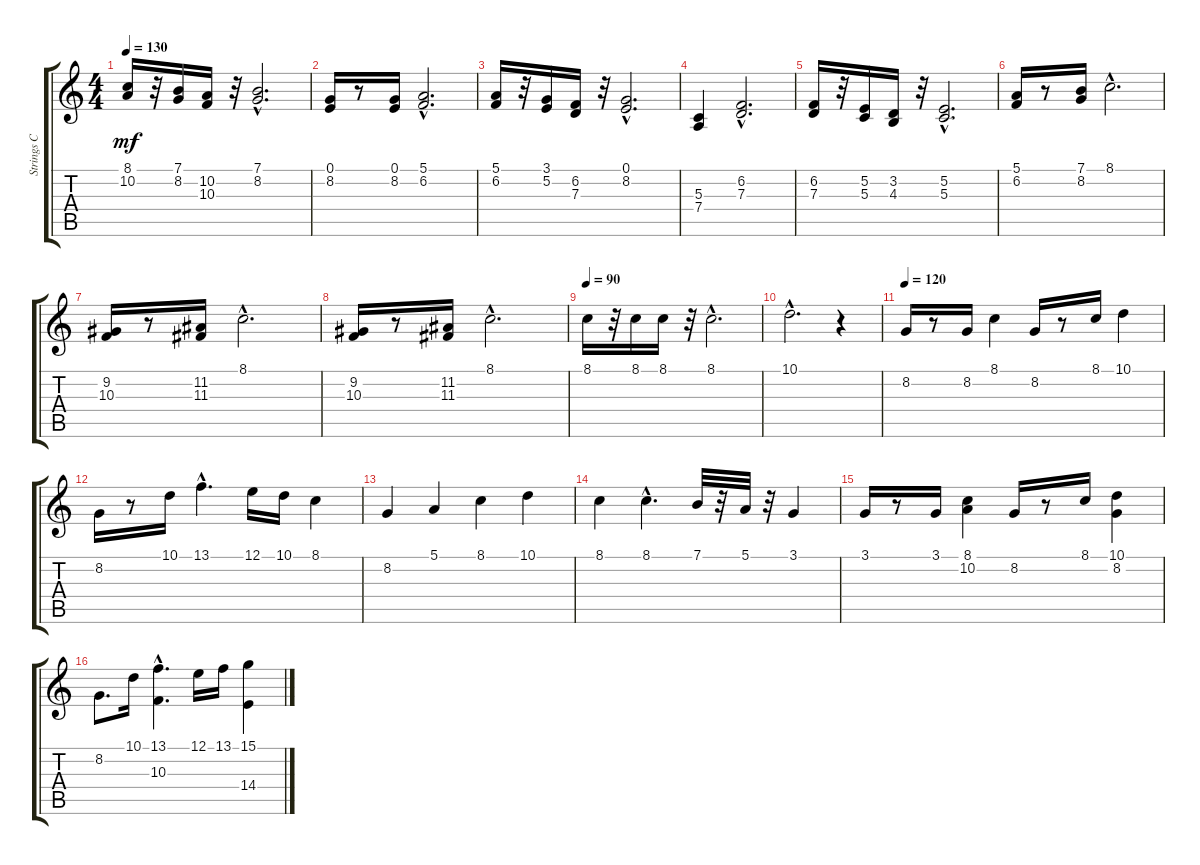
\track ("Strings C" "Strings C") {instrument stringensemble1}
\staff {score tabs}
\tuning (E4 B3 G3 D3 A2 E2) {hide}
\ts (4 4)
\tempo 130
\clef g2
\ks c
(8.1 10.2).16{dy mf} r.32 (7.1 8.2).16 (10.2 10.3).16 r.32 (7.1{hac} 8.2{hac}).2{d} |
(0.1 8.2).16 r.8 (0.1 8.2).16 (5.1{hac} 6.2{hac}).2{d} |
(5.1 6.2).16 r.32 (3.1 5.2).16 (6.2 7.3).16 r.32 (0.1{hac} 8.2{hac}).2{d} |
(5.3 7.4).4 (6.2{hac} 7.3{hac}).2{d} |
(6.2 7.3).16 r.32 (5.2 5.3).16 (3.2 4.3).16 r.32 (5.2{hac} 5.3{hac}).2{d} |
(5.1 6.2).16 r.8 (7.1 8.2).16 8.1{hac}.2{d} |
(9.2 10.3).16 r.8 (11.2 11.3).16 8.1{hac}.2{d} |
(9.2 10.3).16 r.8 (11.2 11.3).16 8.1{hac}.2{d} |
\tempo 90
8.1.16 r.32 8.1.16 8.1.16 r.32 8.1{hac}.2{d} |
10.1{hac}.2{d} r.4 |
\tempo 120
8.2.16 r.8 8.2.16 8.1.4 8.2.16 r.8 8.1.16 10.1.4 |
8.2.16 r.8 10.1.16 13.1{hac}.4{d} 12.1.16 10.1.16 8.1.4 |
8.2.4 5.1.4 8.1.4 10.1.4 |
8.1.4 8.1{hac}.4{d} 7.1.32 r.32 5.1.32 r.32 3.1.4 |
3.1.16 r.8 3.1.16 (8.1 10.2).4 8.2.16 r.8 8.1.16 (10.1 8.2).4 |
8.2.8{d} 10.1.16 (13.1{hac} 10.3).4{d} 12.1.16 13.1.16 (15.1 14.4).4
